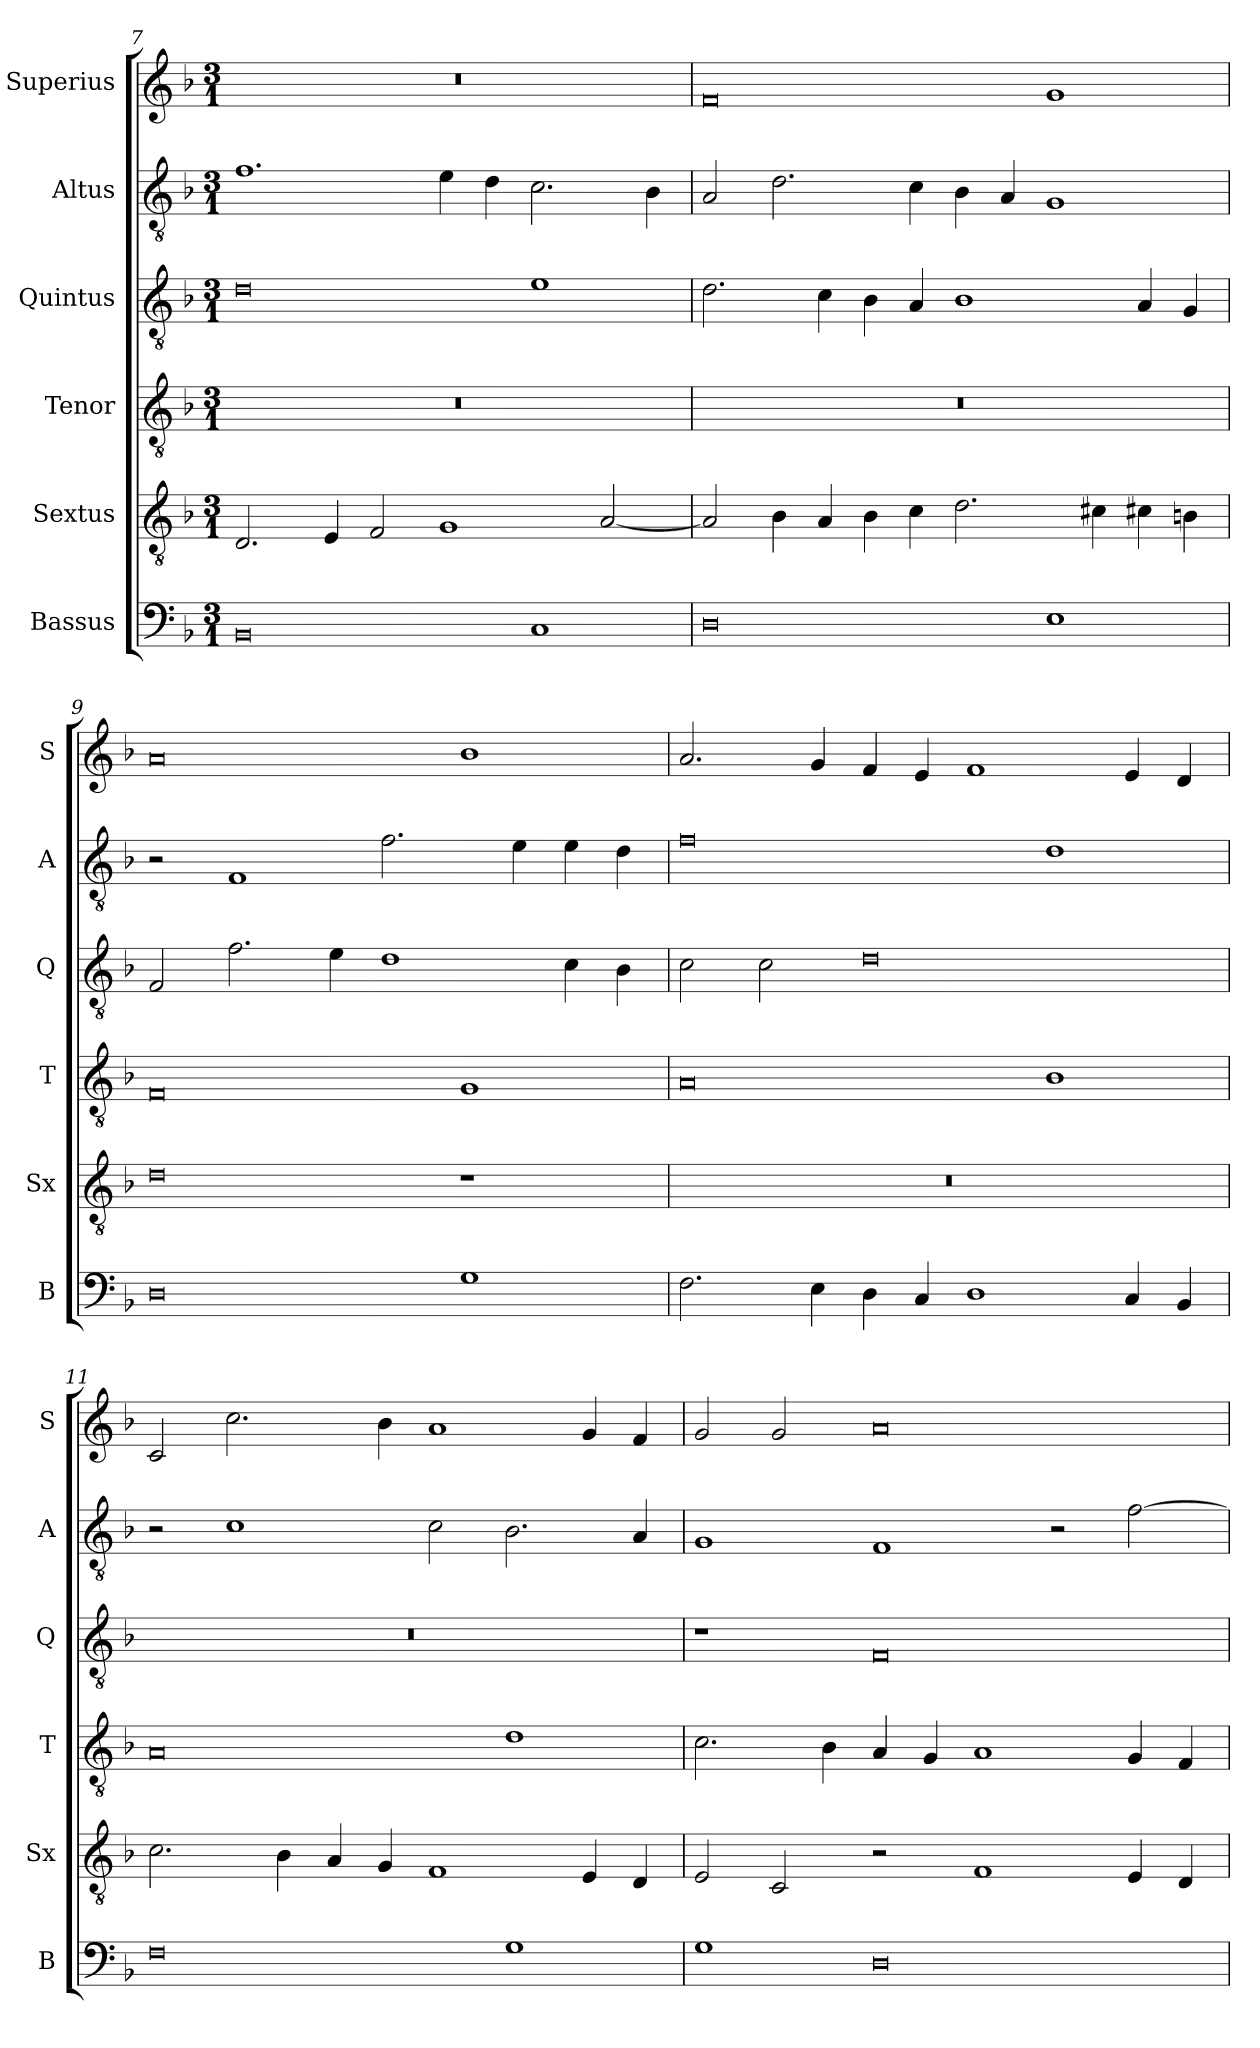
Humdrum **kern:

**kern	**kern	**kern	**kern	**kern	**kern
*part6	*part5	*part4	*part3	*part2	*part1
*staff6	*staff5	*staff4	*staff3	*staff2	*staff1
*I"Bassus	*I"Sextus	*I"Tenor	*I"Quintus	*I"Altus	*I"Superius
*I'B	*I'Sx	*I'T	*I'Q	*I'A	*I'S
*clefF4	*clefGv2	*clefGv2	*clefGv2	*clefGv2	*clefG2
*k[b-]	*k[b-]	*k[b-]	*k[b-]	*k[b-]	*k[b-]
*M3/1	*M3/1	*M3/1	*M3/1	*M3/1	*M3/1
=7	=7	=7	=7	=7	=7
0BB-	2.D/	0.r	0d	1.f	0.r
.	4E/	.	.	.	.
.	2F/	.	.	.	.
.	1G	.	.	4e\	.
.	.	.	.	4d\	.
1C	.	.	1e	2.c\	.
.	[2A/	.	.	.	.
.	.	.	.	4B-\	.
=8	=8	=8	=8	=8	=8
0D	2A/]	0.r	2.d\	2A/	0f
.	4B-\	.	.	2.d\	.
.	4A/	.	4c\	.	.
.	4B-\	.	4B-\	.	.
.	4c\	.	4A/	4c\	.
.	2.d\	.	1B-	4B-\	.
.	.	.	.	4A/	.
1E	.	.	.	1G	1g
.	4c#X\	.	.	.	.
.	4c#X\	.	4A/	.	.
.	4Bn\	.	4G/	.	.
=9	=9	=9	=9	=9	=9
0D	0d	0F	2F/	2r	0a
.	.	.	2.f\	1F	.
.	.	.	4e\	.	.
.	.	.	1d	2.f\	.
1G	1r	1G	.	.	1b-
.	.	.	.	4e\	.
.	.	.	4c\	4e\	.
.	.	.	4B-\	4d\	.
=10	=10	=10	=10	=10	=10
2.F\	0.r	0A	2c\	0f	2.a/
.	.	.	2c\	.	.
4E\	.	.	.	.	4g/
4D\	.	.	0d	.	4f/
4C/	.	.	.	.	4e/
1D	.	.	.	.	1f
.	.	1B-	.	1d	.
4C/	.	.	.	.	4e/
4BB-/	.	.	.	.	4d/
=11	=11	=11	=11	=11	=11
0F	2.c\	0A	0.r	2r	2c/
.	.	.	.	1c	2.cc\
.	4B-\	.	.	.	.
.	4A/	.	.	.	.
.	4G/	.	.	.	4b-\
.	1F	.	.	2c\	1a
1G	.	1d	.	2.B-\	.
.	4E/	.	.	.	4g/
.	4D/	.	.	4A/	4f/
=12	=12	=12	=12	=12	=12
1G	2E/	2.c\	1r	1G	2g/
.	2C/	.	.	.	2g/
.	.	4B-\	.	.	.
0D	2r	4A/	0F	1F	0a
.	.	4G/	.	.	.
.	1F	1A	.	.	.
.	.	.	.	2r	.
.	4E/	4G/	.	[2f\	.
.	4D/	4F/	.	.	.
=	=	=	=	=	=
*-	*-	*-	*-	*-	*-
